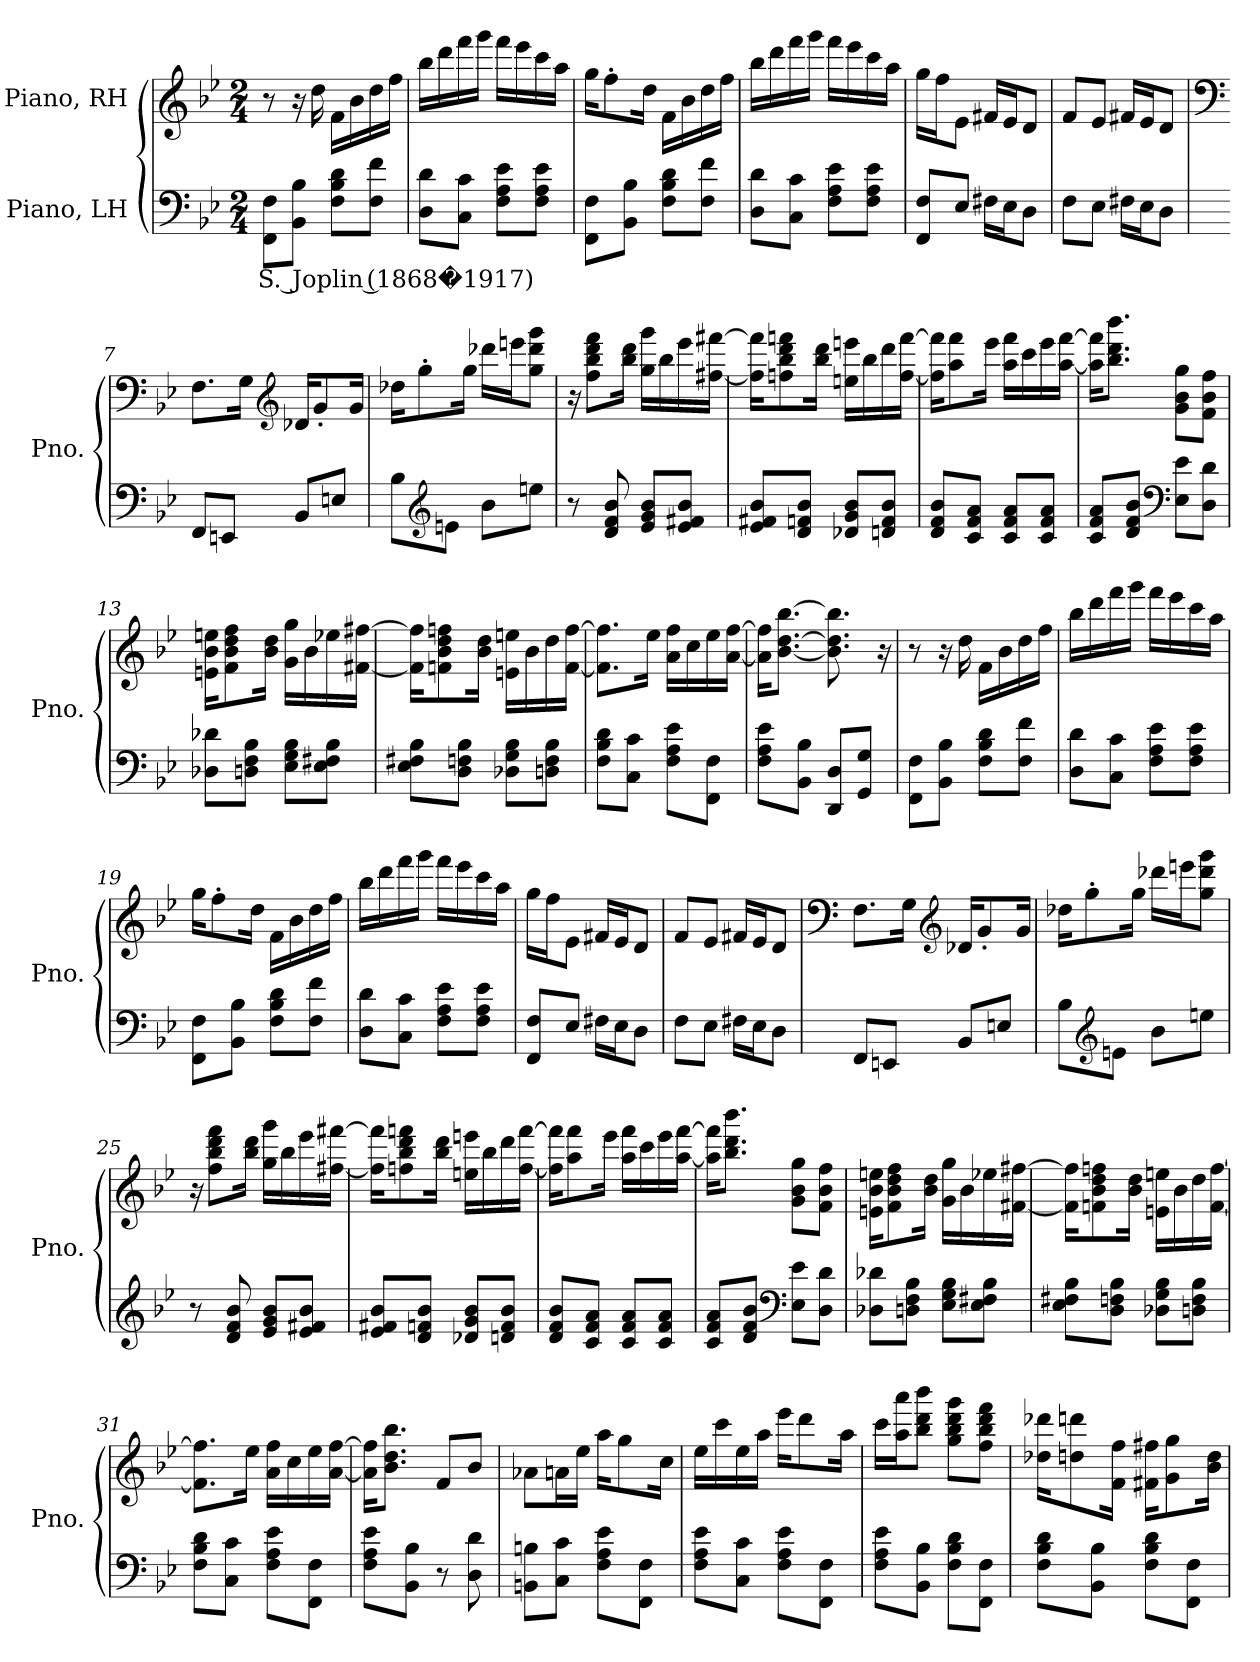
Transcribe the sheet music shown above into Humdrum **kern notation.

**kern	**text	**kern
*part2	*part2	*part1
*staff2	*staff2	*staff1
*I"Piano, LH	*	*I"Piano, RH
*I'Pno.	*	*I'Pno.
*clefF4	*	*clefG2
*k[b-e-]	*	*k[b-e-]
*M2/4	*	*M2/4
*MM100	*	*MM100
=1	=1	=1
!	!LO:LY:b	!
8FF\ 8F\L	S. Joplin (1868�1917)	8r
8BB-\ 8B-\J	.	16r
.	.	16dd\
8F\ 8B-\ 8d\L	.	16f\LL
.	.	16b-\
8F\ 8f\J	.	16dd\
.	.	16ff\JJ
=2	=2	=2
8D\ 8d\L	.	16bb-\LL
.	.	16ddd\
8C\ 8c\J	.	16fff\
.	.	16ggg\JJ
8F\ 8A\ 8e-\L	.	16fff\LL
.	.	16eee-\
8F\ 8A\ 8e-\J	.	16ccc\
.	.	16aa\JJ
=3	=3	=3
8FF\ 8F\L	.	16gg\KL
.	.	8ff'\
8BB-\ 8B-\J	.	.
.	.	16dd\Jk
8F\ 8B-\ 8d\L	.	16f\LL
.	.	16b-\
8F\ 8f\J	.	16dd\
.	.	16ff\JJ
!!LO:LB:g=z
=4	=4	=4
8D\ 8d\L	.	16bb-\LL
.	.	16ddd\
8C\ 8c\J	.	16fff\
.	.	16ggg\JJ
8F\ 8A\ 8e-\L	.	16fff\LL
.	.	16eee-\
8F\ 8A\ 8e-\J	.	16ccc\
.	.	16aa\JJ
=5	=5	=5
8FF/ 8F/L	.	16gg\LL
.	.	16ff\J
8E-/J	.	8e-\J
16F#X\LL	.	16f#X/LL
16E-\J	.	16e-/J
8D\J	.	8d/J
=6	=6	=6
8F\L	.	8f/L
8E-\J	.	8e-/J
16F#X\LL	.	16f#X/LL
16E-\J	.	16e-/J
8D\J	.	8d/J
=7	=7	=7
*	*	*clefF4
8FF/L	.	8.F\L
8EEn/J	.	.
.	.	16G\Jk
*	*	*clefG2
8BB-/L	.	16d-X/KL
.	.	8g'/
8En/J	.	.
.	.	16g/Jk
!!LO:LB:g=z
=8	=8	=8
8B-\L	.	16dd-X\KL
.	.	8gg'\
*clefG2	*	*
8en\J	.	.
.	.	16gg\Jk
8b-\L	.	16ddd-X\LL
.	.	16eeen\J
8een\J	.	8gg\ 8ddd-\ 8ggg\J
=9	=9	=9
8r	.	16r
.	.	8ff\ 8bb-\ 8ddd\ 8fff\L
8d/ 8f/ 8b-/	.	.
.	.	16bb-\ 16ddd\Jk
8e-/ 8g/ 8b-/L	.	16gg\ 16ggg\LL
.	.	16bb-\
8e-/ 8f#X/ 8b-/J	.	16eee-\
.	.	[16ff#X\ [16fff#X\JJ
=10	=10	=10
8e-/ 8f#X/ 8b-/L	.	16ff#\] 16fff#\]KL
.	.	8ffn\ 8bb-\ 8ddd\ 8fffn\
8d/ 8fn/ 8b-/J	.	.
.	.	16bb-\ 16ddd\Jk
8d-X/ 8g/ 8b-/L	.	16een\ 16eeen\LL
.	.	16bb-\
8dn/ 8f/ 8b-/J	.	16ddd\
.	.	[16ff\ [16fff\JJ
=11	=11	=11
8d/ 8f/ 8b-/L	.	16ff\] 16fff\]KL
.	.	8aa\ 8fff\
8c/ 8f/ 8a/J	.	.
.	.	16eee-\Jk
8c/ 8f/ 8a/L	.	16aa\ 16fff\LL
.	.	16ccc\
8c/ 8f/ 8a/J	.	16eee-\
.	.	[16aa\ [16fff\JJ
!!LO:LB:g=z
=12	=12	=12
8c/ 8f/ 8a/L	.	16aa\] 16fff\]KL
.	.	8.bb-\ 8.ddd\ 8.bbb-\J
8d/ 8f/ 8b-/J	.	.
*clefF4	*	*
8E-\ 8e-\L	.	8g\ 8b-\ 8gg\L
8D\ 8d\J	.	8f\ 8b-\ 8ff\J
=13	=13	=13
8D-X\ 8d-X\L	.	16en\ 16b-\ 16een\KL
.	.	8f\ 8b-\ 8dd\ 8ff\
8Dn\ 8F\ 8B-\J	.	.
.	.	16b-\ 16dd\Jk
8E-\ 8G\ 8B-\L	.	16g\ 16gg\LL
.	.	16b-\
8E-\ 8F#X\ 8B-\J	.	16ee-X\
.	.	[16f#X\ [16ff#X\JJ
=14	=14	=14
8E-\ 8F#X\ 8B-\L	.	16f#\] 16ff#\]KL
.	.	8fn\ 8b-\ 8dd\ 8ffn\
8D\ 8Fn\ 8B-\J	.	.
.	.	16b-\ 16dd\Jk
8D-X\ 8G\ 8B-\L	.	16en\ 16een\LL
.	.	16b-\
8Dn\ 8F\ 8B-\J	.	16dd\
.	.	[16f\ [16ff\JJ
=15	=15	=15
8F\ 8B-\ 8d\L	.	8.f\] 8.ff\]L
8C\ 8c\J	.	.
.	.	16ee-\Jk
8F\ 8A\ 8e-\L	.	16a\ 16ff\LL
.	.	16cc\
8FF\ 8F\J	.	16ee-\
.	.	[16a\ [16ff\JJ
=16	=16	=16
8F\ 8A\ 8e-\L	.	16a\] 16ff\]KL
.	.	[8.b-\ [8.dd\ [8.bb-\J
8BB-\ 8B-\J	.	.
8DD/ 8D/L	.	8.b-\] 8.dd\] 8.bb-\]
8GG/ 8G/J	.	.
.	.	16r
!!LO:LB:g=z
=17	=17	=17
8FF\ 8F\L	.	8r
8BB-\ 8B-\J	.	16r
.	.	16dd\
8F\ 8B-\ 8d\L	.	16f\LL
.	.	16b-\
8F\ 8f\J	.	16dd\
.	.	16ff\JJ
=18	=18	=18
8D\ 8d\L	.	16bb-\LL
.	.	16ddd\
8C\ 8c\J	.	16fff\
.	.	16ggg\JJ
8F\ 8A\ 8e-\L	.	16fff\LL
.	.	16eee-\
8F\ 8A\ 8e-\J	.	16ccc\
.	.	16aa\JJ
=19	=19	=19
8FF\ 8F\L	.	16gg\KL
.	.	8ff'\
8BB-\ 8B-\J	.	.
.	.	16dd\Jk
8F\ 8B-\ 8d\L	.	16f\LL
.	.	16b-\
8F\ 8f\J	.	16dd\
.	.	16ff\JJ
=20	=20	=20
8D\ 8d\L	.	16bb-\LL
.	.	16ddd\
8C\ 8c\J	.	16fff\
.	.	16ggg\JJ
8F\ 8A\ 8e-\L	.	16fff\LL
.	.	16eee-\
8F\ 8A\ 8e-\J	.	16ccc\
.	.	16aa\JJ
!!LO:LB:g=z
=21	=21	=21
8FF/ 8F/L	.	16gg\LL
.	.	16ff\J
8E-/J	.	8e-\J
16F#X\LL	.	16f#X/LL
16E-\J	.	16e-/J
8D\J	.	8d/J
=22	=22	=22
8F\L	.	8f/L
8E-\J	.	8e-/J
16F#X\LL	.	16f#X/LL
16E-\J	.	16e-/J
8D\J	.	8d/J
=23	=23	=23
*	*	*clefF4
8FF/L	.	8.F\L
8EEn/J	.	.
.	.	16G\Jk
*	*	*clefG2
8BB-/L	.	16d-X/KL
.	.	8g'/
8En/J	.	.
.	.	16g/Jk
=24	=24	=24
8B-\L	.	16dd-X\KL
.	.	8gg'\
*clefG2	*	*
8en\J	.	.
.	.	16gg\Jk
8b-\L	.	16ddd-X\LL
.	.	16eeen\J
8een\J	.	8gg\ 8ddd-\ 8ggg\J
!!LO:PB:g=z
=25	=25	=25
8r	.	16r
.	.	8ff\ 8bb-\ 8ddd\ 8fff\L
8d/ 8f/ 8b-/	.	.
.	.	16bb-\ 16ddd\Jk
8e-/ 8g/ 8b-/L	.	16gg\ 16ggg\LL
.	.	16bb-\
8e-/ 8f#X/ 8b-/J	.	16eee-\
.	.	[16ff#X\ [16fff#X\JJ
=26	=26	=26
8e-/ 8f#X/ 8b-/L	.	16ff#\] 16fff#\]KL
.	.	8ffn\ 8bb-\ 8ddd\ 8fffn\
8d/ 8fn/ 8b-/J	.	.
.	.	16bb-\ 16ddd\Jk
8d-X/ 8g/ 8b-/L	.	16een\ 16eeen\LL
.	.	16bb-\
8dn/ 8f/ 8b-/J	.	16ddd\
.	.	[16ff\ [16fff\JJ
=27	=27	=27
8d/ 8f/ 8b-/L	.	16ff\] 16fff\]KL
.	.	8aa\ 8fff\
8c/ 8f/ 8a/J	.	.
.	.	16eee-\Jk
8c/ 8f/ 8a/L	.	16aa\ 16fff\LL
.	.	16ccc\
8c/ 8f/ 8a/J	.	16eee-\
.	.	[16aa\ [16fff\JJ
=28	=28	=28
8c/ 8f/ 8a/L	.	16aa\] 16fff\]KL
.	.	8.bb-\ 8.ddd\ 8.bbb-\J
8d/ 8f/ 8b-/J	.	.
*clefF4	*	*
8E-\ 8e-\L	.	8g\ 8b-\ 8gg\L
8D\ 8d\J	.	8f\ 8b-\ 8ff\J
!!LO:LB:g=z
=29	=29	=29
8D-X\ 8d-X\L	.	16en\ 16b-\ 16een\KL
.	.	8f\ 8b-\ 8dd\ 8ff\
8Dn\ 8F\ 8B-\J	.	.
.	.	16b-\ 16dd\Jk
8E-\ 8G\ 8B-\L	.	16g\ 16gg\LL
.	.	16b-\
8E-\ 8F#X\ 8B-\J	.	16ee-X\
.	.	[16f#X\ [16ff#X\JJ
=30	=30	=30
8E-\ 8F#X\ 8B-\L	.	16f#\] 16ff#\]KL
.	.	8fn\ 8b-\ 8dd\ 8ffn\
8D\ 8Fn\ 8B-\J	.	.
.	.	16b-\ 16dd\Jk
8D-X\ 8G\ 8B-\L	.	16en\ 16een\LL
.	.	16b-\
8Dn\ 8F\ 8B-\J	.	16dd\
.	.	[16f\ [16ff\JJ
=31	=31	=31
8F\ 8B-\ 8d\L	.	8.f\] 8.ff\]L
8C\ 8c\J	.	.
.	.	16ee-\Jk
8F\ 8A\ 8e-\L	.	16a\ 16ff\LL
.	.	16cc\
8FF\ 8F\J	.	16ee-\
.	.	[16a\ [16ff\JJ
=32	=32	=32
8F\ 8A\ 8e-\L	.	16a\] 16ff\]KL
.	.	8.b-\ 8.dd\ 8.bb-\J
8BB-\ 8B-\J	.	.
8r	.	8f/L
8D\ 8d\	.	8b-/J
=33	=33	=33
8BBn\ 8Bn\L	.	8a-X\L
8C\ 8c\J	.	16an\L
.	.	16ee-\JJ
8F\ 8A\ 8e-\L	.	16aa\KL
.	.	8gg\
8FF\ 8F\J	.	.
.	.	16cc\Jk
!!LO:LB:g=z
=34	=34	=34
8F\ 8A\ 8e-\L	.	16ee-\LL
.	.	16ccc\
8C\ 8c\J	.	16ee-\
.	.	16aa\JJ
8F\ 8A\ 8e-\L	.	16eee-\KL
.	.	8ddd\
8FF\ 8F\J	.	.
.	.	16aa\Jk
=35	=35	=35
8F\ 8A\ 8e-\L	.	16ccc\LL
.	.	16aa\ 16aaa\J
8BB-\ 8B-\J	.	8bb-\ 8ddd\ 8bbb-\J
8F\ 8B-\ 8d\L	.	8gg\ 8bb-\ 8ddd\ 8ggg\L
8FF\ 8F\J	.	8ff\ 8bb-\ 8ddd\ 8fff\J
=36	=36	=36
8F\ 8B-\ 8d\L	.	16dd-X\ 16ddd-X\KL
.	.	8ddn\ 8dddn\
8BB-\ 8B-\J	.	.
.	.	16f\ 16ff\Jk
8F\ 8B-\ 8d\L	.	16f#X\ 16ff#X\KL
.	.	8g\ 8gg\
8FF\ 8F\J	.	.
.	.	16b-\ 16dd\Jk
=	=	=
*-	*-	*-
